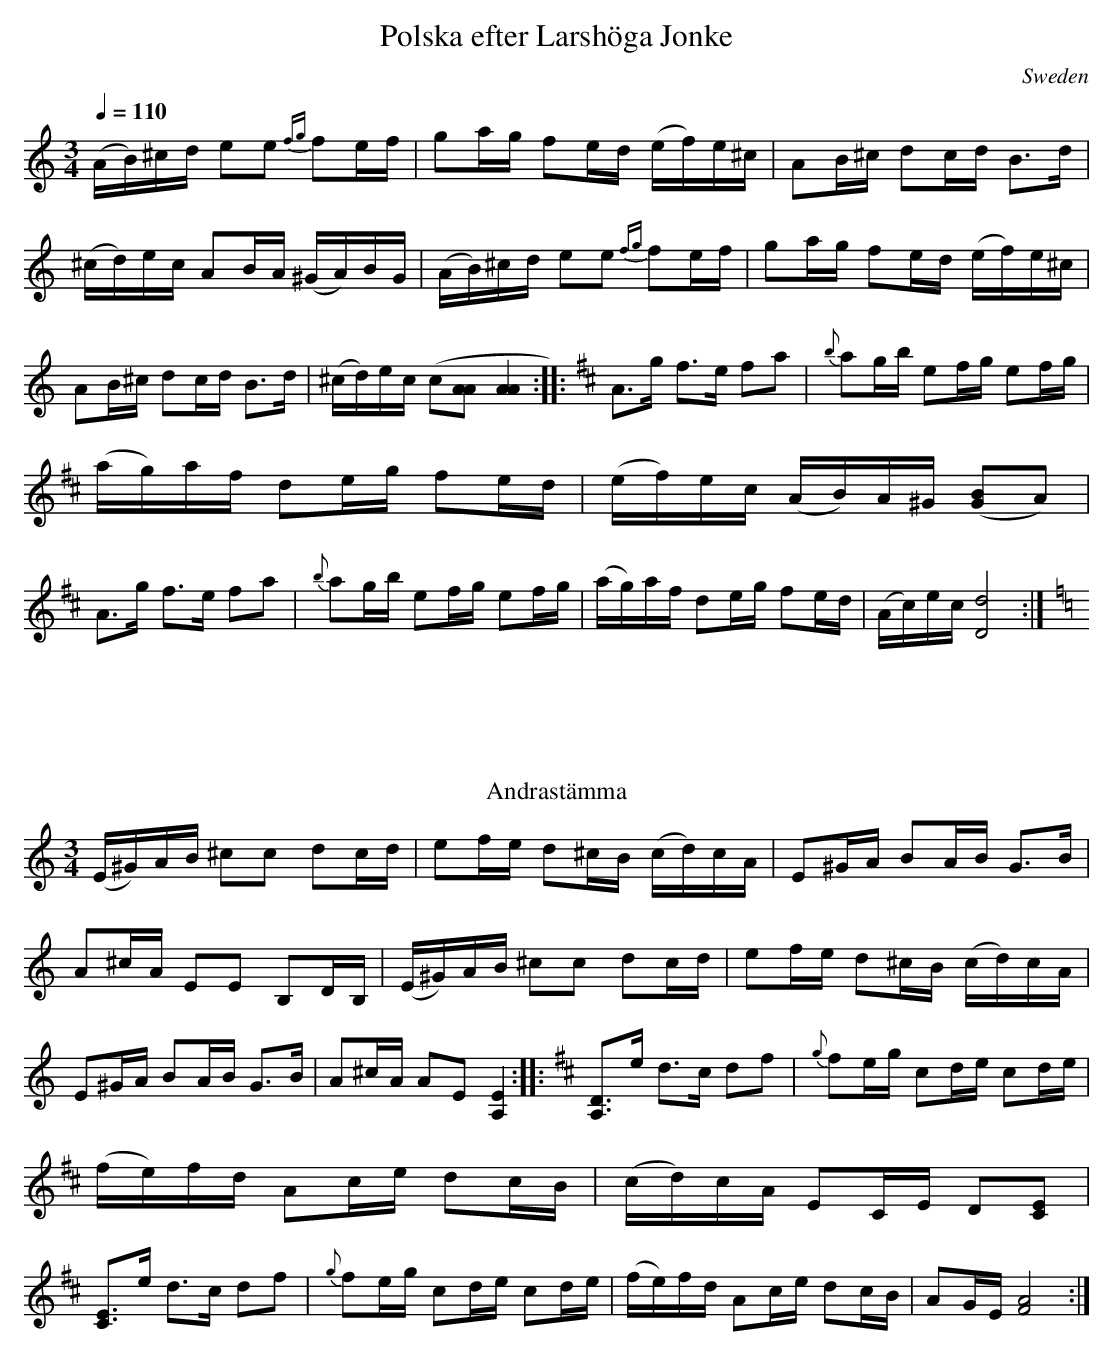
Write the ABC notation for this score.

X:1
T:Polska efter Larshöga Jonke
O:Sweden
M:3/4
L:1/16
Q:1/4=110
K:Am
(AB)^cd e2e2 {fg}f2ef|g2ag f2ed (ef)e^c|\
A2B^c d2cd B3d|(^cd)ec A2BA (^GA)BG|\
(AB)^cd e2e2 {fg}f2ef|g2ag f2ed (ef)e^c|\
A2B^c d2cd B3d|(^cd)ec (c2[A2A2] [A4A4]::\
K:D
A3g f3e f2a2|{b}a2gb e2fg e2fg|\
(ag)af d2eg f2ed|(ef)ec (AB)A^G ([G2B2]A2)|\
A3g f3e f2a2|{b}a2gb e2fg e2fg|\
(ag)af d2eg f2ed|(Ac)ec [D8d8]:|
K:Am
T:Andrastämma
(E^G)AB ^c2c2 d2cd|e2fe d2^cB (cd)cA|\
E2^GA B2AB G3B|A2^cA E2E2 B,2DB,|\
(E^G)AB ^c2c2 d2cd|e2fe d2^cB (cd)cA|\
E2^GA B2AB G3B|A2^cA A2E2 [A,4E4]::\
K:D
[A,3D3]e d3c d2f2|{g}f2eg c2de c2de|\
(fe)fd A2ce d2cB|(cd)cA E2CE D2[C2E2]|\
[C3E3]e d3c d2f2|{g}f2eg c2de c2de|\
(fe)fd A2ce d2cB|A2GE [F8A8]:|
